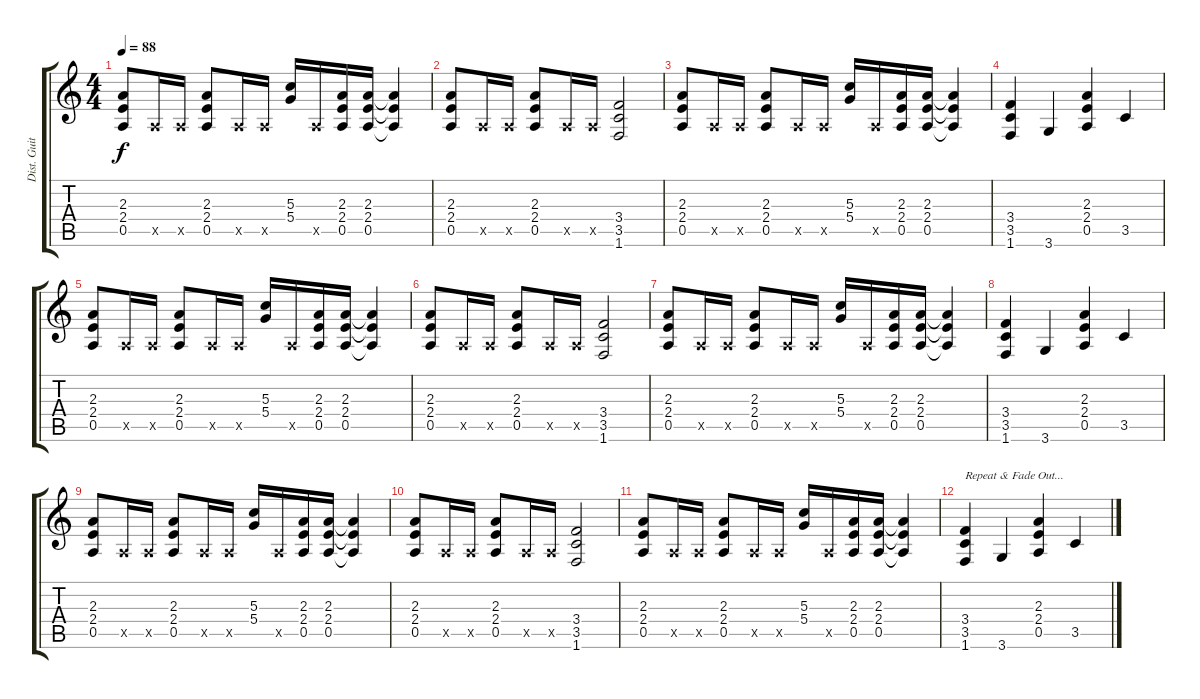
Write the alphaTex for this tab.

\track ("Dist. Guitar 1" "Dist. Guit") {instrument overdrivenguitar}
\staff {score tabs}
\tuning (E4 B3 G3 D3 A2 E2) {hide}
\ts (4 4)
\tempo 88
\clef g2
\ks c
(2.3 2.4 0.5).8{dy f} 0.5{x}.16 0.5{x}.16 (2.3 2.4 0.5).8 0.5{x}.16 0.5{x}.16 (5.3 5.4).16 0.5{x}.16 (2.3 2.4 0.5).16 (2.3 2.4 0.5).16 (2.3{t} 2.4{t} 0.5{t}).4 |
(2.3 2.4 0.5).8 0.5{x}.16 0.5{x}.16 (2.3 2.4 0.5).8 0.5{x}.16 0.5{x}.16 (3.4 3.5 1.6).2 |
(2.3 2.4 0.5).8 0.5{x}.16 0.5{x}.16 (2.3 2.4 0.5).8 0.5{x}.16 0.5{x}.16 (5.3 5.4).16 0.5{x}.16 (2.3 2.4 0.5).16 (2.3 2.4 0.5).16 (2.3{t} 2.4{t} 0.5{t}).4 |
(3.4 3.5 1.6).4 3.6.4 (2.3 2.4 0.5).4 3.5.4 |
(2.3 2.4 0.5).8 0.5{x}.16 0.5{x}.16 (2.3 2.4 0.5).8 0.5{x}.16 0.5{x}.16 (5.3 5.4).16 0.5{x}.16 (2.3 2.4 0.5).16 (2.3 2.4 0.5).16 (2.3{t} 2.4{t} 0.5{t}).4 |
(2.3 2.4 0.5).8 0.5{x}.16 0.5{x}.16 (2.3 2.4 0.5).8 0.5{x}.16 0.5{x}.16 (3.4 3.5 1.6).2 |
(2.3 2.4 0.5).8 0.5{x}.16 0.5{x}.16 (2.3 2.4 0.5).8 0.5{x}.16 0.5{x}.16 (5.3 5.4).16 0.5{x}.16 (2.3 2.4 0.5).16 (2.3 2.4 0.5).16 (2.3{t} 2.4{t} 0.5{t}).4 |
(3.4 3.5 1.6).4 3.6.4 (2.3 2.4 0.5).4 3.5.4 |
(2.3 2.4 0.5).8 0.5{x}.16 0.5{x}.16 (2.3 2.4 0.5).8 0.5{x}.16 0.5{x}.16 (5.3 5.4).16 0.5{x}.16 (2.3 2.4 0.5).16 (2.3 2.4 0.5).16 (2.3{t} 2.4{t} 0.5{t}).4 |
(2.3 2.4 0.5).8 0.5{x}.16 0.5{x}.16 (2.3 2.4 0.5).8 0.5{x}.16 0.5{x}.16 (3.4 3.5 1.6).2 |
(2.3 2.4 0.5).8 0.5{x}.16 0.5{x}.16 (2.3 2.4 0.5).8 0.5{x}.16 0.5{x}.16 (5.3 5.4).16 0.5{x}.16 (2.3 2.4 0.5).16 (2.3 2.4 0.5).16 (2.3{t} 2.4{t} 0.5{t}).4 |
(3.4 3.5 1.6).4{txt "Repeat & Fade Out..."} 3.6.4 (2.3 2.4 0.5).4 3.5.4
